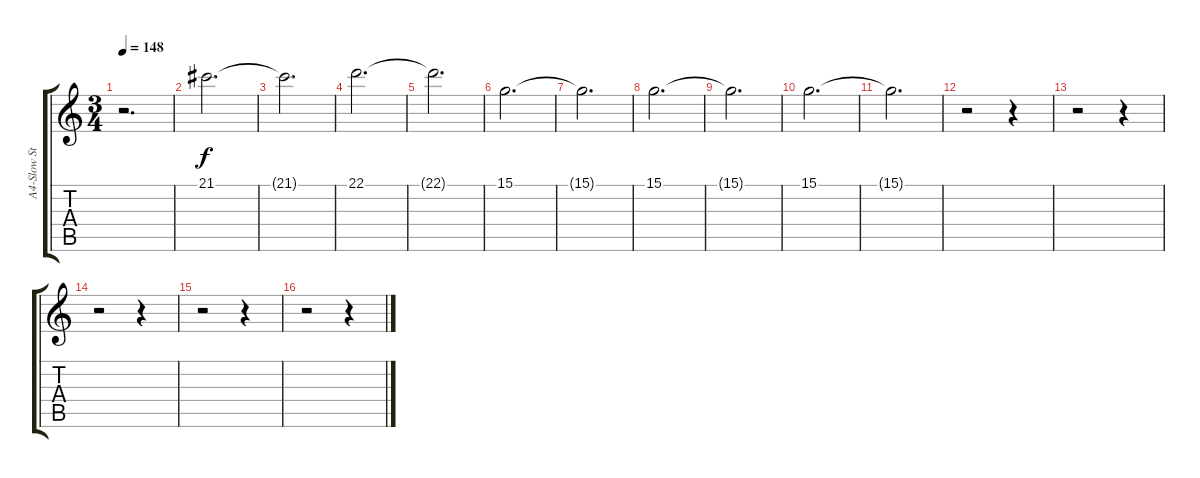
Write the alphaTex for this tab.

\track ("A4-Slow Strings" "A4-Slow St") {instrument stringensemble2}
\staff {score tabs}
\tuning (E4 B3 G3 D3 A2 E2) {hide}
\ts (3 4)
\tempo 148
\clef g2
\ks c
r.2{d dy f} |
21.1.2{d} |
21.1{t}.2{d} |
22.1.2{d} |
22.1{t}.2{d} |
15.1.2{d} |
15.1{t}.2{d} |
15.1.2{d} |
15.1{t}.2{d} |
15.1.2{d} |
15.1{t}.2{d} |
r.2 r.4 |
r.2 r.4 |
r.2 r.4 |
r.2 r.4 |
r.2 r.4
